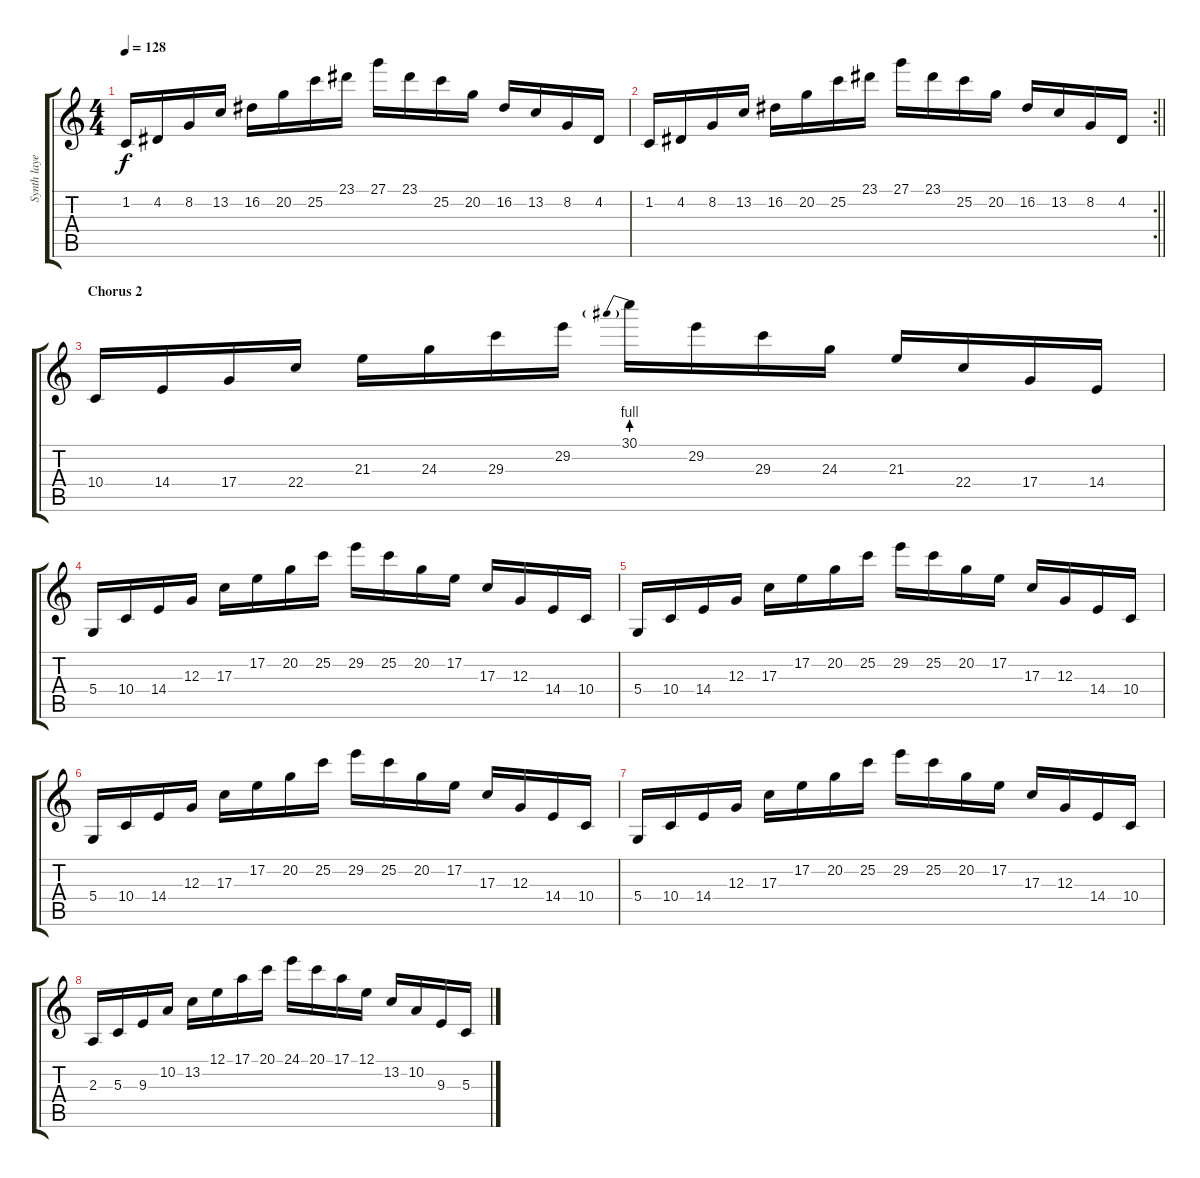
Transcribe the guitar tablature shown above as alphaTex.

\track ("Synth layer 1" "Synth laye") {instrument pad2warm}
\staff {score tabs}
\tuning (E4 B3 G3 D3 A2 E2) {hide}
\ts (4 4)
\tempo 128
\clef g2
\ks c
1.2.16{dy f} 4.2.16 8.2.16 13.2.16 16.2.16 20.2.16 25.2.16 23.1.16 27.1.16 23.1.16 25.2.16 20.2.16 16.2.16 13.2.16 8.2.16 4.2.16 |
\rc 2
\barLineRight lightlight
1.2.16 4.2.16 8.2.16 13.2.16 16.2.16 20.2.16 25.2.16 23.1.16 27.1.16 23.1.16 25.2.16 20.2.16 16.2.16 13.2.16 8.2.16 4.2.16 |
\section ("" "Chorus 2")
10.4.16 14.4.16 17.4.16 22.4.16 21.3.16 24.3.16 29.3.16 29.2.16 30.1{be (prebend 0 4 60 4)}.16 29.2.16 29.3.16 24.3.16 21.3.16 22.4.16 17.4.16 14.4.16 |
5.4.16 10.4.16 14.4.16 12.3.16 17.3.16 17.2.16 20.2.16 25.2.16 29.2.16 25.2.16 20.2.16 17.2.16 17.3.16 12.3.16 14.4.16 10.4.16 |
5.4.16 10.4.16 14.4.16 12.3.16 17.3.16 17.2.16 20.2.16 25.2.16 29.2.16 25.2.16 20.2.16 17.2.16 17.3.16 12.3.16 14.4.16 10.4.16 |
5.4.16 10.4.16 14.4.16 12.3.16 17.3.16 17.2.16 20.2.16 25.2.16 29.2.16 25.2.16 20.2.16 17.2.16 17.3.16 12.3.16 14.4.16 10.4.16 |
5.4.16 10.4.16 14.4.16 12.3.16 17.3.16 17.2.16 20.2.16 25.2.16 29.2.16 25.2.16 20.2.16 17.2.16 17.3.16 12.3.16 14.4.16 10.4.16 |
2.3.16 5.3.16 9.3.16 10.2.16 13.2.16 12.1.16 17.1.16 20.1.16 24.1.16 20.1.16 17.1.16 12.1.16 13.2.16 10.2.16 9.3.16 5.3.16
